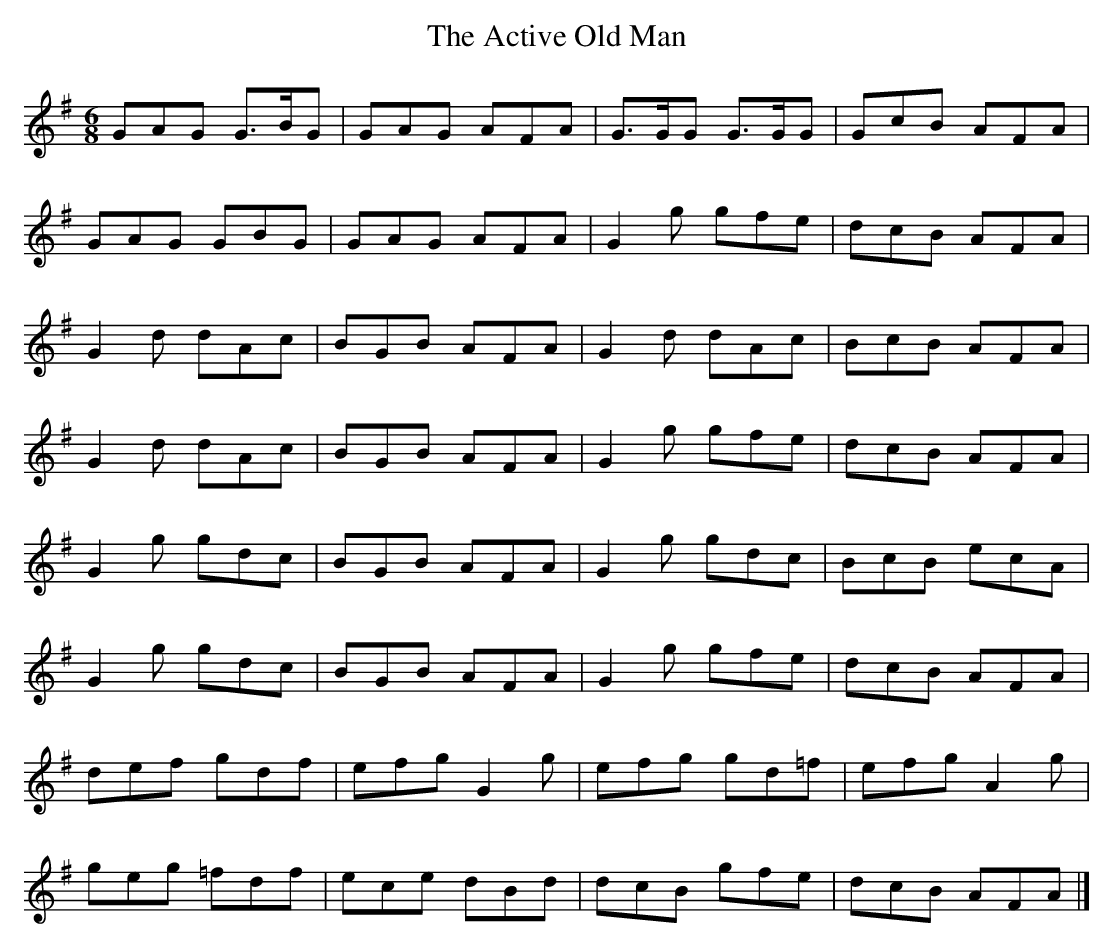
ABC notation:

X:1
T: The Active Old Man
M: 6/8
L: 1/8
K: G
GAG G>BG|GAG AFA|G>GG G>GG|GcB AFA|
GAG GBG|GAG AFA|G2g gfe|dcB AFA|
G2d dAc|BGB AFA|G2d dAc|BcB AFA|
G2d dAc|BGB AFA|G2g gfe|dcB AFA|
G2g gdc|BGB AFA|G2g gdc|BcB ecA|
G2g gdc|BGB AFA|G2g gfe|dcB AFA|
def gdf|efg G2g|efg gd=f|efg A2g|
geg =fdf|ece dBd|dcB gfe|dcB AFA|]
